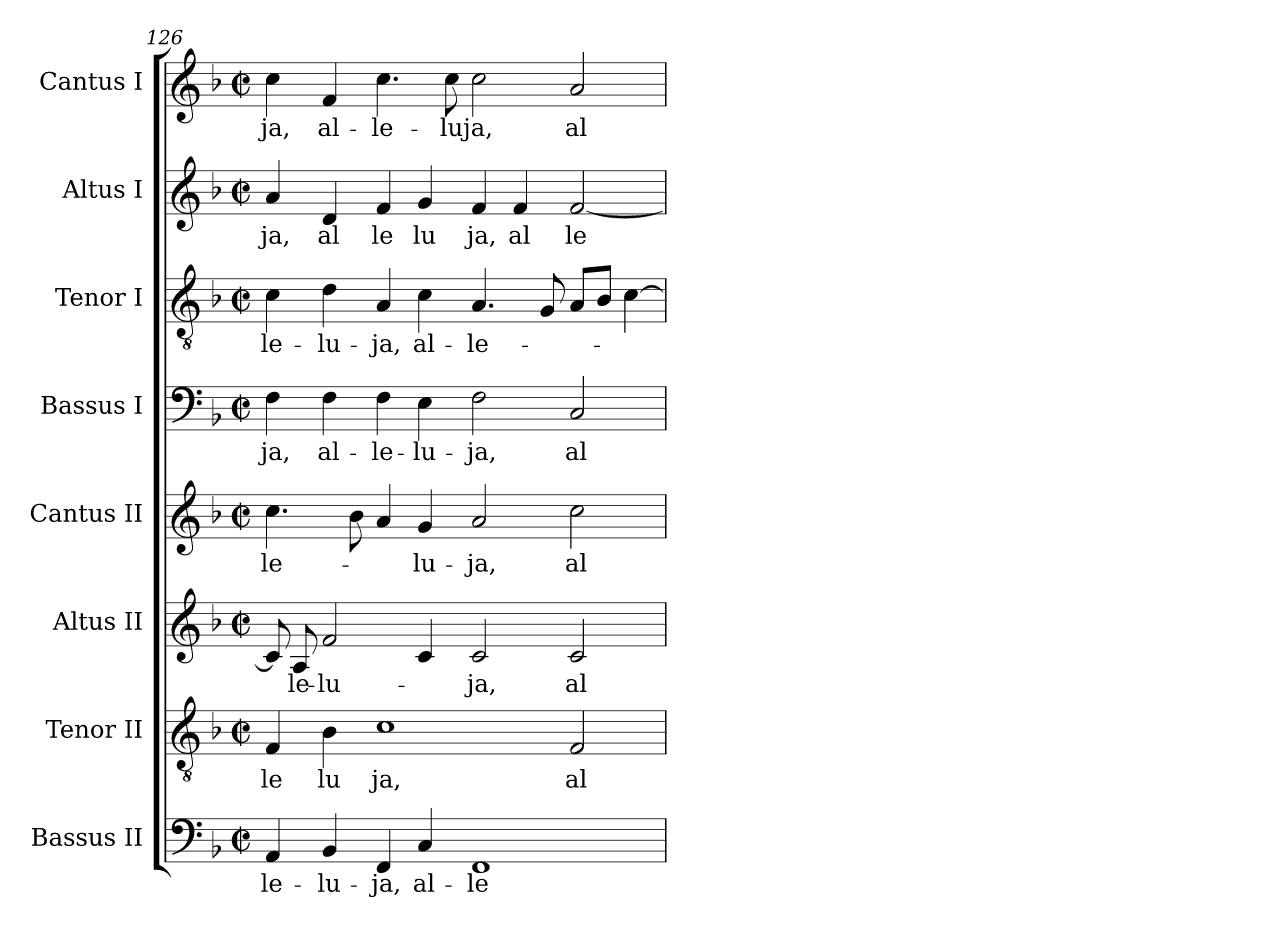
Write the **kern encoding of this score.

**kern	**text	**kern	**text	**kern	**text	**kern	**text	**kern	**text	**kern	**text	**kern	**text	**kern	**text
*part8	*part8	*part7	*part7	*part6	*part6	*part5	*part5	*part4	*part4	*part3	*part3	*part2	*part2	*part1	*part1
*staff8	*staff8	*staff7	*staff7	*staff6	*staff6	*staff5	*staff5	*staff4	*staff4	*staff3	*staff3	*staff2	*staff2	*staff1	*staff1
*I"Bassus II	*	*I"Tenor II	*	*I"Altus II	*	*I"Cantus II	*	*I"Bassus I	*	*I"Tenor I	*	*I"Altus I	*	*I"Cantus I	*
!!LO:PB:g=z
*clefF4	*	*clefGv2	*	*clefG2	*	*clefG2	*	*clefF4	*	*clefGv2	*	*clefG2	*	*clefG2	*
*k[b-]	*	*k[b-]	*	*k[b-]	*	*k[b-]	*	*k[b-]	*	*k[b-]	*	*k[b-]	*	*k[b-]	*
*F:	*	*F:	*	*F:	*	*F:	*	*F:	*	*F:	*	*F:	*	*F:	*
*M2/2	*	*M2/2	*	*M2/2	*	*M2/2	*	*M2/2	*	*M2/2	*	*M2/2	*	*M2/2	*
*met(c|)	*	*met(c|)	*	*met(c|)	*	*met(c|)	*	*met(c|)	*	*met(c|)	*	*met(c|)	*	*met(c|)	*
=126	=126	=126	=126	=126	=126	=126	=126	=126	=126	=126	=126	=126	=126	=126	=126
!	!LO:LY:b:cj	!	!LO:LY:b:cj	!	!	!	!LO:LY:b:cj	!	!LO:LY:b:cj	!	!LO:LY:b:cj	!	!LO:LY:b:cj	!	!LO:LY:b:cj
4AA/	-le-	4F/	le	8c/]	.	4.cc\	le-	4F\	-ja,	4c\	-le-	4a/	ja,	4cc\	ja,
!	!	!	!	!	!LO:LY:b:cj	!	!	!	!	!	!	!	!	!	!
.	.	.	.	8A/	le-	.	.	.	.	.	.	.	.	.	.
!	!LO:LY:b:cj	!	!LO:LY:b:cj	!	!LO:LY:b:cj	!	!	!	!LO:LY:b:cj	!	!LO:LY:b:cj	!	!LO:LY:b:cj	!	!LO:LY:b:cj
4BB-/	-lu-	4B-\	lu	2f/	-lu-	.	.	4F\	al-	4d\	-lu-	4d/	al	4f/	al-
.	.	.	.	.	.	8b-\	.	.	.	.	.	.	.	.	.
!	!LO:LY:b:cj	!	!LO:LY:b:cj	!	!	!	!	!	!LO:LY:b:cj	!	!LO:LY:b:cj	!	!LO:LY:b:cj	!	!LO:LY:b:cj
4FF/	-ja,	1c	ja,	.	.	4a/	.	4F\	-le-	4A/	-ja,	4f/	le	4.cc\	-le-
!	!LO:LY:b:cj	!	!	!	!	!	!LO:LY:b:cj	!	!LO:LY:b:cj	!	!LO:LY:b:cj	!	!LO:LY:b:cj	!	!
4C/	al-	.	.	4c/	.	4g/	-lu-	4E\	-lu-	4c\	al-	4g/	lu	.	.
!	!	!	!	!	!	!	!	!	!	!	!	!	!	!	!LO:LY:b
.	.	.	.	.	.	.	.	.	.	.	.	.	.	8cc\	-luja,
!	!LO:LY:b:cj	!	!	!	!LO:LY:b:cj	!	!LO:LY:b:cj	!	!LO:LY:b:cj	!	!LO:LY:b:cj	!	!LO:LY:b:cj	!	!
1FF	-le-	.	.	2c/	-ja,	2a/	-ja,	2F\	-ja,	4.A/	-le-	4f/	ja,	2cc\	.
!	!	!	!	!	!	!	!	!	!	!	!	!	!LO:LY:b:cj	!	!
.	.	.	.	.	.	.	.	.	.	.	.	4f/	al	.	.
.	.	.	.	.	.	.	.	.	.	8G/	.	.	.	.	.
!	!	!	!LO:LY:b:cj	!	!LO:LY:b:cj	!	!LO:LY:b:cj	!	!LO:LY:b:cj	!	!	!	!LO:LY:b:cj	!	!LO:LY:b:cj
.	.	2F/	al	2c/	al-	2cc\	al-	2C/	al-	8A/L	.	[<2f/	le	2a/	al-
.	.	.	.	.	.	.	.	.	.	8B-/J	.	.	.	.	.
.	.	.	.	.	.	.	.	.	.	[>4c\	.	.	.	.	.
=	=	=	=	=	=	=	=	=	=	=	=	=	=	=	=
*-	*-	*-	*-	*-	*-	*-	*-	*-	*-	*-	*-	*-	*-	*-	*-
